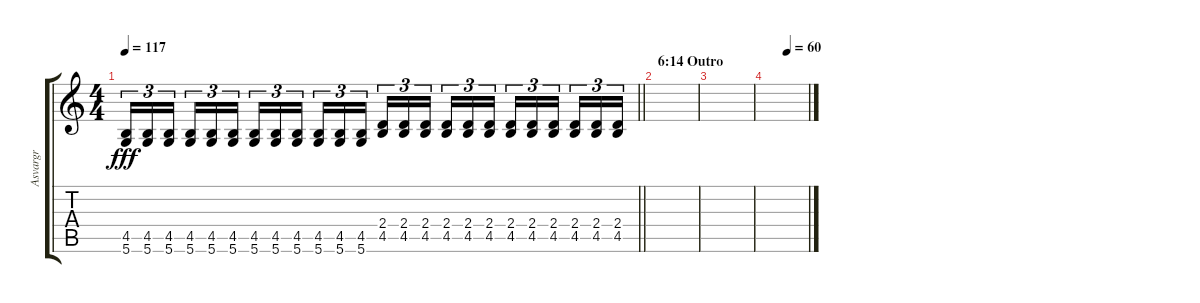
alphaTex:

\track ("Asvargr" "Asvargr") {instrument overdrivenguitar}
\staff {score tabs}
\tuning (D4 A3 F3 C3 G2 D2) {hide}
\ts (4 4)
\tempo 117
\clef g2
\barLineRight lightlight
\ks c
(4.5 5.6).16{tu (3 2) dy fff} (4.5 5.6).16{tu (3 2)} (4.5 5.6).16{tu (3 2) beam splitsecondary} (4.5 5.6).16{tu (3 2)} (4.5 5.6).16{tu (3 2)} (4.5 5.6).16{tu (3 2)} (4.5 5.6).16{tu (3 2)} (4.5 5.6).16{tu (3 2)} (4.5 5.6).16{tu (3 2) beam splitsecondary} (4.5 5.6).16{tu (3 2)} (4.5 5.6).16{tu (3 2)} (4.5 5.6).16{tu (3 2)} (2.4 4.5).16{tu (3 2)} (2.4 4.5).16{tu (3 2)} (2.4 4.5).16{tu (3 2) beam splitsecondary} (2.4 4.5).16{tu (3 2)} (2.4 4.5).16{tu (3 2)} (2.4 4.5).16{tu (3 2)} (2.4 4.5).16{tu (3 2)} (2.4 4.5).16{tu (3 2)} (2.4 4.5).16{tu (3 2) beam splitsecondary} (2.4 4.5).16{tu (3 2)} (2.4 4.5).16{tu (3 2)} (2.4 4.5).16{tu (3 2)} |
\section ("" "6:14 Outro")
|
|
\tempo (60 0.5)
